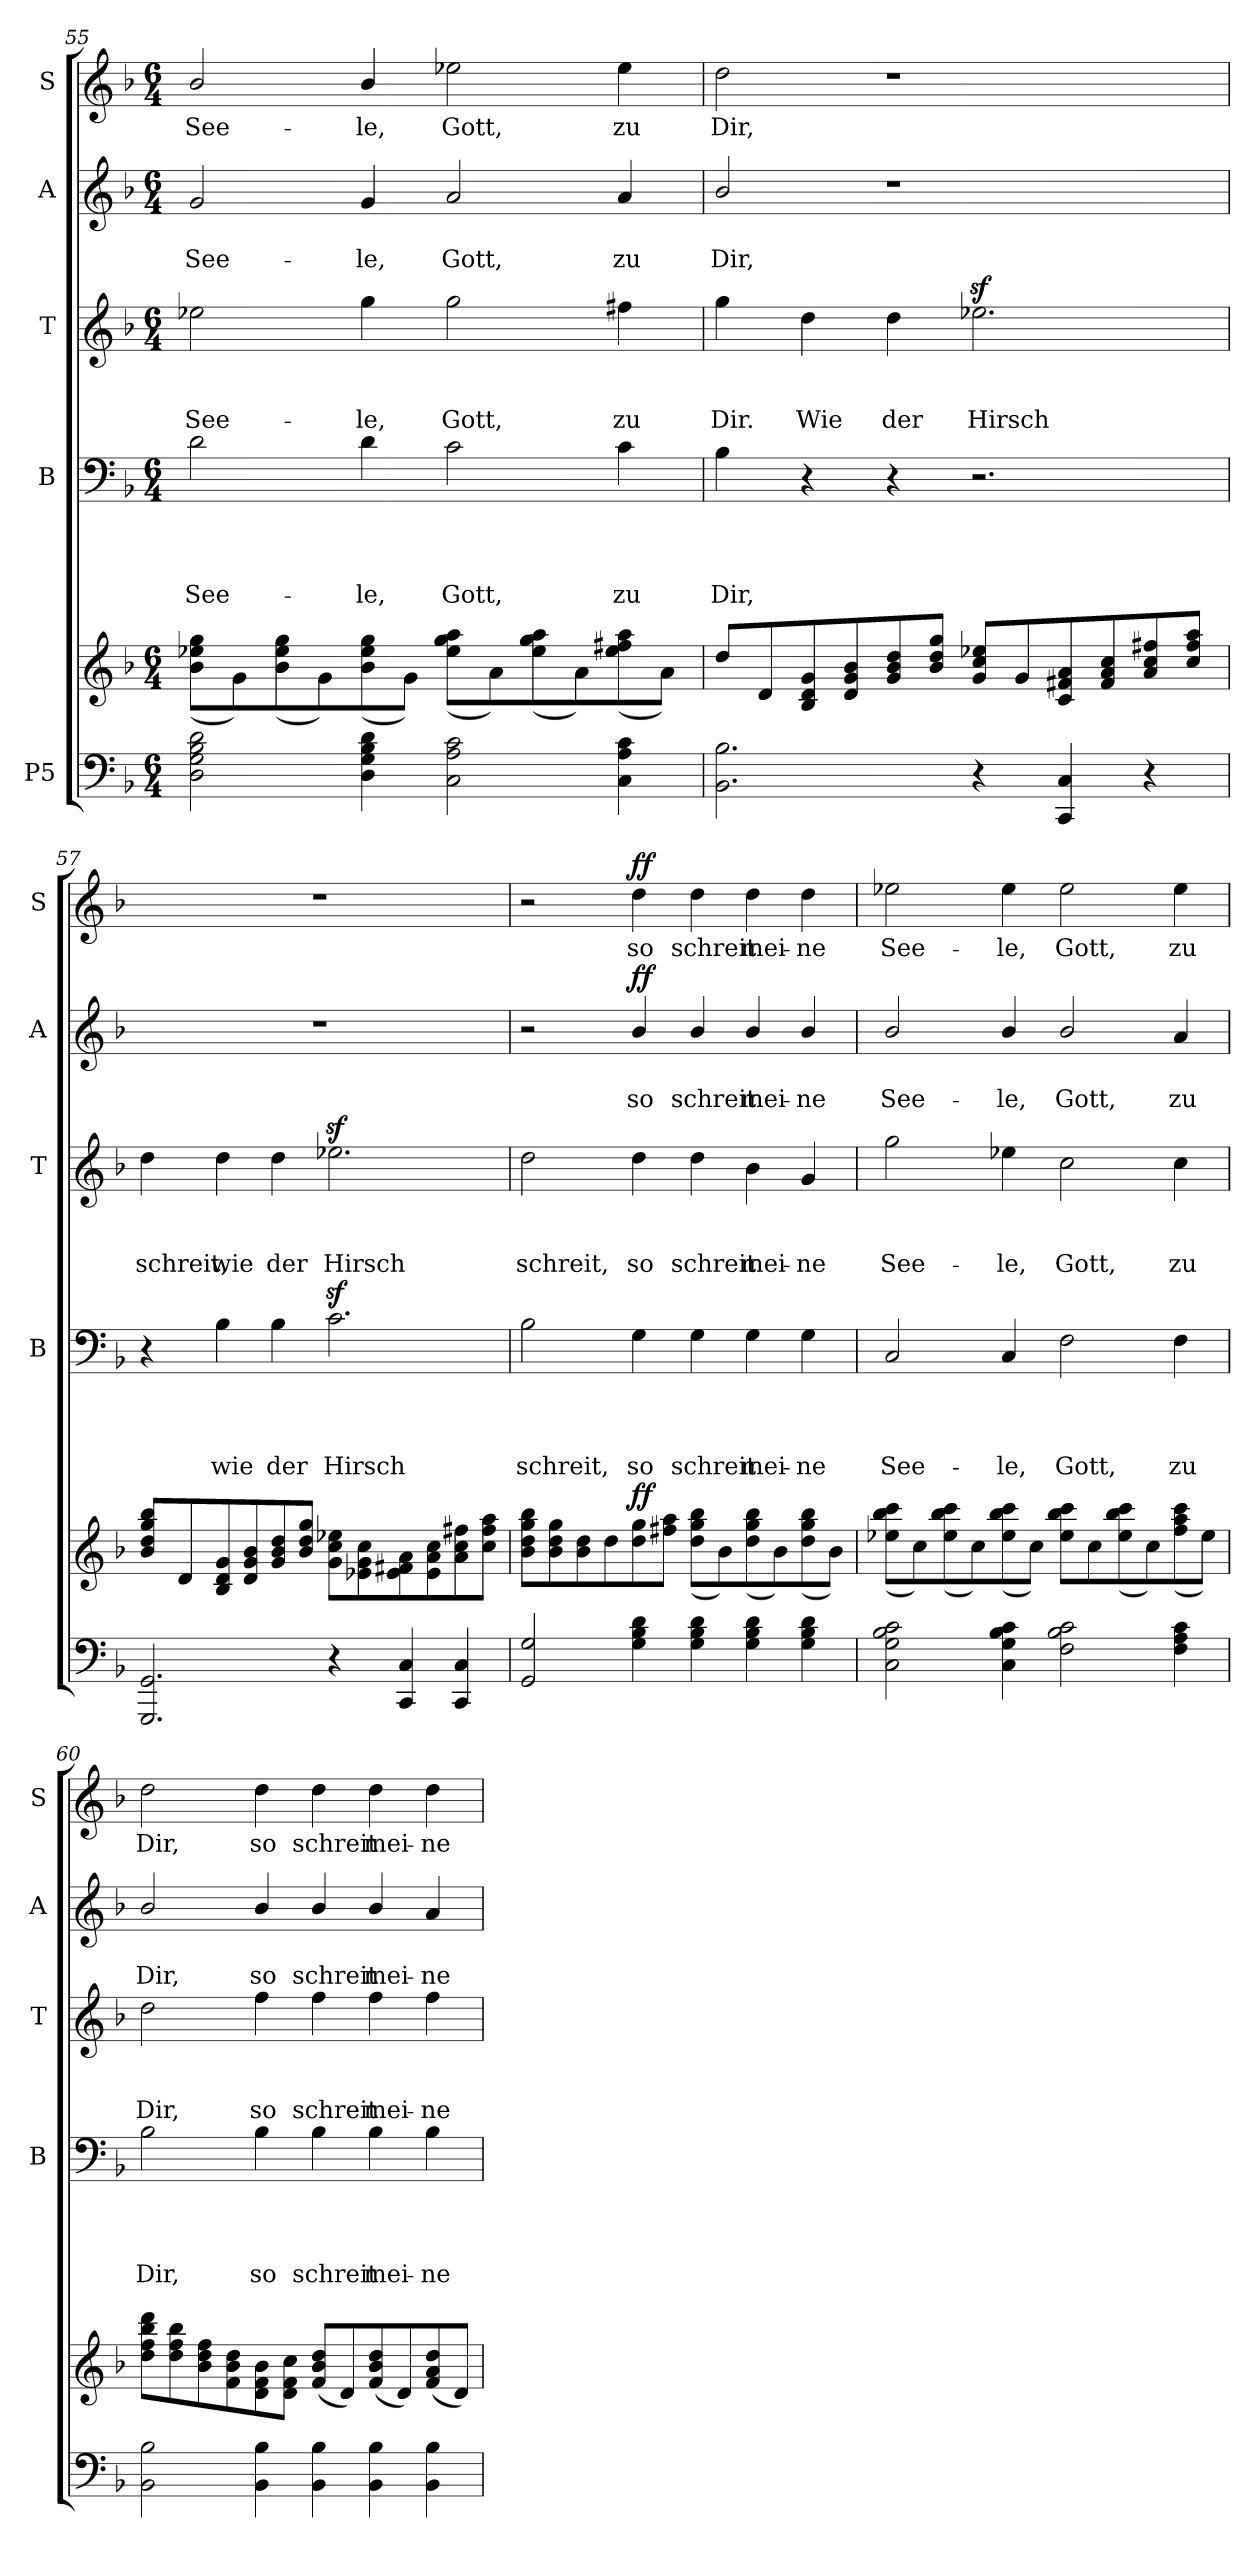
**kern	**kern	**dynam	**kern	**text	**text	**text	**text	**kern	**text	**text	**text	**kern	**text	**text	**dynam	**kern	**text	**dynam
*part5	*part5	*part5	*part4	*part4	*part4	*part4	*part4	*part3	*part3	*part3	*part3	*part2	*part2	*part2	*part2	*part1	*part1	*part1
*staff6	*staff5	*staff5/6	*staff4	*staff4	*staff4	*staff4	*staff4	*staff3	*staff3	*staff3	*staff3	*staff2	*staff2	*staff2	*staff2	*staff1	*staff1	*staff1
*I"P5	*	*	*I"B	*	*	*	*	*I"T	*	*	*	*I"A	*	*	*	*I"S	*	*
*	*	*	*I'B	*	*	*	*	*I'T	*	*	*	*I'A	*	*	*	*I'S	*	*
*clefF4	*clefG2	*	*clefF4	*	*	*	*	*clefG2	*	*	*	*clefG2	*	*	*	*clefG2	*	*
*	*	*	*	*	*	*	*	*ITrd7c12	*	*	*	*	*	*	*	*	*	*
*k[b-]	*k[b-]	*	*k[b-]	*	*	*	*	*k[b-]	*	*	*	*k[b-]	*	*	*	*k[b-]	*	*
*F:	*F:	*	*F:	*	*	*	*	*F:	*	*	*	*F:	*	*	*	*F:	*	*
*M6/4	*M6/4	*	*M6/4	*	*	*	*	*M6/4	*	*	*	*M6/4	*	*	*	*M6/4	*	*
=55	=55	=55	=55	=55	=55	=55	=55	=55	=55	=55	=55	=55	=55	=55	=55	=55	=55	=55
*	*^	*	*	*	*	*	*	*	*	*	*	*	*	*	*	*	*	*
2D\ 2G\ 2B-\ 2d\	1.ryy	(>8b-\ 8ee-X\ 8gg\L	.	2d\	.	.	.	See-	2e-X\	.	.	See-	2g/	.	See-	.	2b-/	See-	.
.	.	8g\)	.	.	.	.	.	.	.	.	.	.	.	.	.	.	.	.	.
.	.	(>8b-\ 8ee-\ 8gg\	.	.	.	.	.	.	.	.	.	.	.	.	.	.	.	.	.
.	.	8g\)	.	.	.	.	.	.	.	.	.	.	.	.	.	.	.	.	.
4D\ 4G\ 4B-\ 4d\	.	(>8b-\ 8ee-\ 8gg\	.	4d\	.	.	.	-le,	4g\	.	.	-le,	4g/	.	-le,	.	4b-/	-le,	.
.	.	8g\J)	.	.	.	.	.	.	.	.	.	.	.	.	.	.	.	.	.
2C\ 2A\ 2c\	.	(>8ee-\ 8gg\ 8aa\L	.	2c\	.	.	.	Gott,	2g\	.	.	Gott,	2a/	.	Gott,	.	2ee-X\	Gott,	.
.	.	8a\)	.	.	.	.	.	.	.	.	.	.	.	.	.	.	.	.	.
.	.	(>8ee-\ 8gg\ 8aa\	.	.	.	.	.	.	.	.	.	.	.	.	.	.	.	.	.
.	.	8a\)	.	.	.	.	.	.	.	.	.	.	.	.	.	.	.	.	.
4C\ 4A\ 4c\	.	(>8ee-\ 8ff#X\ 8aa\	.	4c\	.	.	.	zu	4f#X\	.	.	zu	4a/	.	zu	.	4ee-\	zu	.
.	.	8a\J)	.	.	.	.	.	.	.	.	.	.	.	.	.	.	.	.	.
!!LO:LB:g=z
=56	=56	=56	=56	=56	=56	=56	=56	=56	=56	=56	=56	=56	=56	=56	=56	=56	=56	=56	=56
2.BB-\ 2.B-\	1.ryy	8dd/L	.	4B-\	.	.	.	Dir,	4g\	.	.	Dir.	2b-/	.	Dir,	.	2dd\	Dir,	.
.	.	8d/	.	.	.	.	.	.	.	.	.	.	.	.	.	.	.	.	.
.	.	8B-/ 8d/ 8g/	.	4r	.	.	.	.	4d\	.	.	Wie	.	.	.	.	.	.	.
.	.	8d/ 8g/ 8b-/	.	.	.	.	.	.	.	.	.	.	.	.	.	.	.	.	.
.	.	8g/ 8b-/ 8dd/	.	4r	.	.	.	.	4d\	.	.	der	1r	.	.	.	1r	.	.
.	.	8b-/ 8dd/ 8gg/J	.	.	.	.	.	.	.	.	.	.	.	.	.	.	.	.	.
4r	.	8g/ 8cc/ 8ee-X/L	.	2.r	.	.	.	.	2.e-Xz<\	.	.	Hirsch	.	.	.	.	.	.	.
.	.	8g/	.	.	.	.	.	.	.	.	.	.	.	.	.	.	.	.	.
4CC/ 4C/	.	8c/ 8f#X/ 8a/	.	.	.	.	.	.	.	.	.	.	.	.	.	.	.	.	.
.	.	8f#/ 8a/ 8cc/	.	.	.	.	.	.	.	.	.	.	.	.	.	.	.	.	.
4r	.	8a/ 8cc/ 8ff#X/	.	.	.	.	.	.	.	.	.	.	.	.	.	.	.	.	.
.	.	8cc/ 8ff#/ 8aa/J	.	.	.	.	.	.	.	.	.	.	.	.	.	.	.	.	.
=57	=57	=57	=57	=57	=57	=57	=57	=57	=57	=57	=57	=57	=57	=57	=57	=57	=57	=57	=57
2.GGG/ 2.GG/	1.ryy	8b-/ 8dd/ 8gg/ 8bb-/L	.	4r	.	.	.	.	4d\	.	.	schreit,	1.r	.	.	.	1.r	.	.
.	.	8d/	.	.	.	.	.	.	.	.	.	.	.	.	.	.	.	.	.
.	.	8B-/ 8d/ 8g/	.	4B-\	.	.	.	wie	4d\	.	.	wie	.	.	.	.	.	.	.
.	.	8d/ 8g/ 8b-/	.	.	.	.	.	.	.	.	.	.	.	.	.	.	.	.	.
.	.	8g/ 8b-/ 8dd/	.	4B-\	.	.	.	der	4d\	.	.	der	.	.	.	.	.	.	.
.	.	8b-/ 8dd/ 8gg/J	.	.	.	.	.	.	.	.	.	.	.	.	.	.	.	.	.
4r	.	8g\ 8cc\ 8ee-X\L	.	2.cz>\	.	.	.	Hirsch	2.e-Xz>\	.	.	Hirsch	.	.	.	.	.	.	.
.	.	8e-X\ 8g\ 8cc\	.	.	.	.	.	.	.	.	.	.	.	.	.	.	.	.	.
4CC/ 4C/	.	8e-\ 8f#X\ 8a\	.	.	.	.	.	.	.	.	.	.	.	.	.	.	.	.	.
.	.	8e-\ 8a\ 8cc\	.	.	.	.	.	.	.	.	.	.	.	.	.	.	.	.	.
4CC/ 4C/	.	8a\ 8cc\ 8ff#X\	.	.	.	.	.	.	.	.	.	.	.	.	.	.	.	.	.
.	.	8cc\ 8ff#\ 8aa\J	.	.	.	.	.	.	.	.	.	.	.	.	.	.	.	.	.
=58	=58	=58	=58	=58	=58	=58	=58	=58	=58	=58	=58	=58	=58	=58	=58	=58	=58	=58	=58
2GG/ 2G/	1.ryy	8b-\ 8dd\ 8gg\ 8bb-\L	.	2B-\	.	.	.	schreit,	2d\	.	.	schreit,	2r	.	.	.	2r	.	.
.	.	8b-\ 8dd\ 8gg\	.	.	.	.	.	.	.	.	.	.	.	.	.	.	.	.	.
.	.	8b-\ 8dd\	.	.	.	.	.	.	.	.	.	.	.	.	.	.	.	.	.
.	.	8dd\	.	.	.	.	.	.	.	.	.	.	.	.	.	.	.	.	.
!	!	!	!LO:DY:a	!	!	!	!	!	!	!	!	!	!	!	!	!LO:DY:a	!	!	!LO:DY:a
4G\ 4B-\ 4d\	.	8dd\ 8gg\	ff	4G\	.	.	.	so	4d\	.	.	so	4b-/	.	so	ff	4dd\	so	ff
.	.	8ff#X\ 8aa\J	.	.	.	.	.	.	.	.	.	.	.	.	.	.	.	.	.
4G\ 4B-\ 4d\	.	(>8dd\ 8gg\ 8bb-\L	.	4G\	.	.	.	schreit	4d\	.	.	schreit	4b-/	.	schreit	.	4dd\	schreit	.
.	.	8b-\)	.	.	.	.	.	.	.	.	.	.	.	.	.	.	.	.	.
4G\ 4B-\ 4d\	.	(>8dd\ 8gg\ 8bb-\	.	4G\	.	.	.	mei-	4B-\	.	.	mei-	4b-/	.	mei-	.	4dd\	mei-	.
.	.	8b-\)	.	.	.	.	.	.	.	.	.	.	.	.	.	.	.	.	.
4G\ 4B-\ 4d\	.	(>8dd\ 8gg\ 8bb-\	.	4G\	.	.	.	-ne	4G/	.	.	-ne	4b-/	.	-ne	.	4dd\	-ne	.
.	.	8b-\J)	.	.	.	.	.	.	.	.	.	.	.	.	.	.	.	.	.
=59	=59	=59	=59	=59	=59	=59	=59	=59	=59	=59	=59	=59	=59	=59	=59	=59	=59	=59	=59
2C\ 2G\ 2B-\ 2c\	1.ryy	(>8ee-X\ 8bb-\ 8ccc\L	.	2C/	.	.	.	See-	2g\	.	.	See-	2b-/	.	See-	.	2ee-X\	See-	.
.	.	8cc\)	.	.	.	.	.	.	.	.	.	.	.	.	.	.	.	.	.
.	.	(>8ee-\ 8bb-\ 8ccc\	.	.	.	.	.	.	.	.	.	.	.	.	.	.	.	.	.
.	.	8cc\)	.	.	.	.	.	.	.	.	.	.	.	.	.	.	.	.	.
4C\ 4G\ 4B-\ 4c\	.	(>8ee-\ 8bb-\ 8ccc\	.	4C/	.	.	.	-le,	4e-X\	.	.	-le,	4b-/	.	-le,	.	4ee-\	-le,	.
.	.	8cc\J)	.	.	.	.	.	.	.	.	.	.	.	.	.	.	.	.	.
2F\ 2B-\ 2c\	.	8ee-\ 8bb-\ 8ccc\L	.	2F\	.	.	.	Gott,	2c\	.	.	Gott,	2b-/	.	Gott,	.	2ee-\	Gott,	.
.	.	8cc\	.	.	.	.	.	.	.	.	.	.	.	.	.	.	.	.	.
.	.	(>8ee-\ 8bb-\ 8ccc\	.	.	.	.	.	.	.	.	.	.	.	.	.	.	.	.	.
.	.	8cc\)	.	.	.	.	.	.	.	.	.	.	.	.	.	.	.	.	.
4F\ 4A\ 4c\	.	(>8ff\ 8aa\ 8ccc\	.	4F\	.	.	.	zu	4c\	.	.	zu	4a/	.	zu	.	4ee-\	zu	.
.	.	8ee-\J)	.	.	.	.	.	.	.	.	.	.	.	.	.	.	.	.	.
!!LO:PB:g=z
=60	=60	=60	=60	=60	=60	=60	=60	=60	=60	=60	=60	=60	=60	=60	=60	=60	=60	=60	=60
2BB-\ 2B-\	1.ryy	8dd\ 8ff\ 8bb-\ 8ddd\L	.	2B-\	.	.	.	Dir,	2d\	.	.	Dir,	2b-/	.	Dir,	.	2dd\	Dir,	.
.	.	8dd\ 8ff\ 8bb-\	.	.	.	.	.	.	.	.	.	.	.	.	.	.	.	.	.
.	.	8b-\ 8dd\ 8ff\	.	.	.	.	.	.	.	.	.	.	.	.	.	.	.	.	.
.	.	8f\ 8b-\ 8dd\	.	.	.	.	.	.	.	.	.	.	.	.	.	.	.	.	.
4BB-\ 4B-\	.	8d\ 8f\ 8b-\	.	4B-\	.	.	.	so	4f\	.	.	so	4b-/	.	so	.	4dd\	so	.
.	.	8d\ 8f\ 8cc\J	.	.	.	.	.	.	.	.	.	.	.	.	.	.	.	.	.
4BB-\ 4B-\	.	(8f/ 8b-/ 8dd/L	.	4B-\	.	.	.	schreit	4f\	.	.	schreit	4b-/	.	schreit	.	4dd\	schreit	.
.	.	8d/)	.	.	.	.	.	.	.	.	.	.	.	.	.	.	.	.	.
4BB-\ 4B-\	.	(8f/ 8b-/ 8dd/	.	4B-\	.	.	.	mei-	4f\	.	.	mei-	4b-/	.	mei-	.	4dd\	mei-	.
.	.	8d/)	.	.	.	.	.	.	.	.	.	.	.	.	.	.	.	.	.
4BB-\ 4B-\	.	(8f/ 8a/ 8dd/	.	4B-\	.	.	.	-ne	4f\	.	.	-ne	4a/	.	-ne	.	4dd\	-ne	.
.	.	8d/J)	.	.	.	.	.	.	.	.	.	.	.	.	.	.	.	.	.
*	*v	*v	*	*	*	*	*	*	*	*	*	*	*	*	*	*	*	*	*
=	=	=	=	=	=	=	=	=	=	=	=	=	=	=	=	=	=	=
*-	*-	*-	*-	*-	*-	*-	*-	*-	*-	*-	*-	*-	*-	*-	*-	*-	*-	*-
